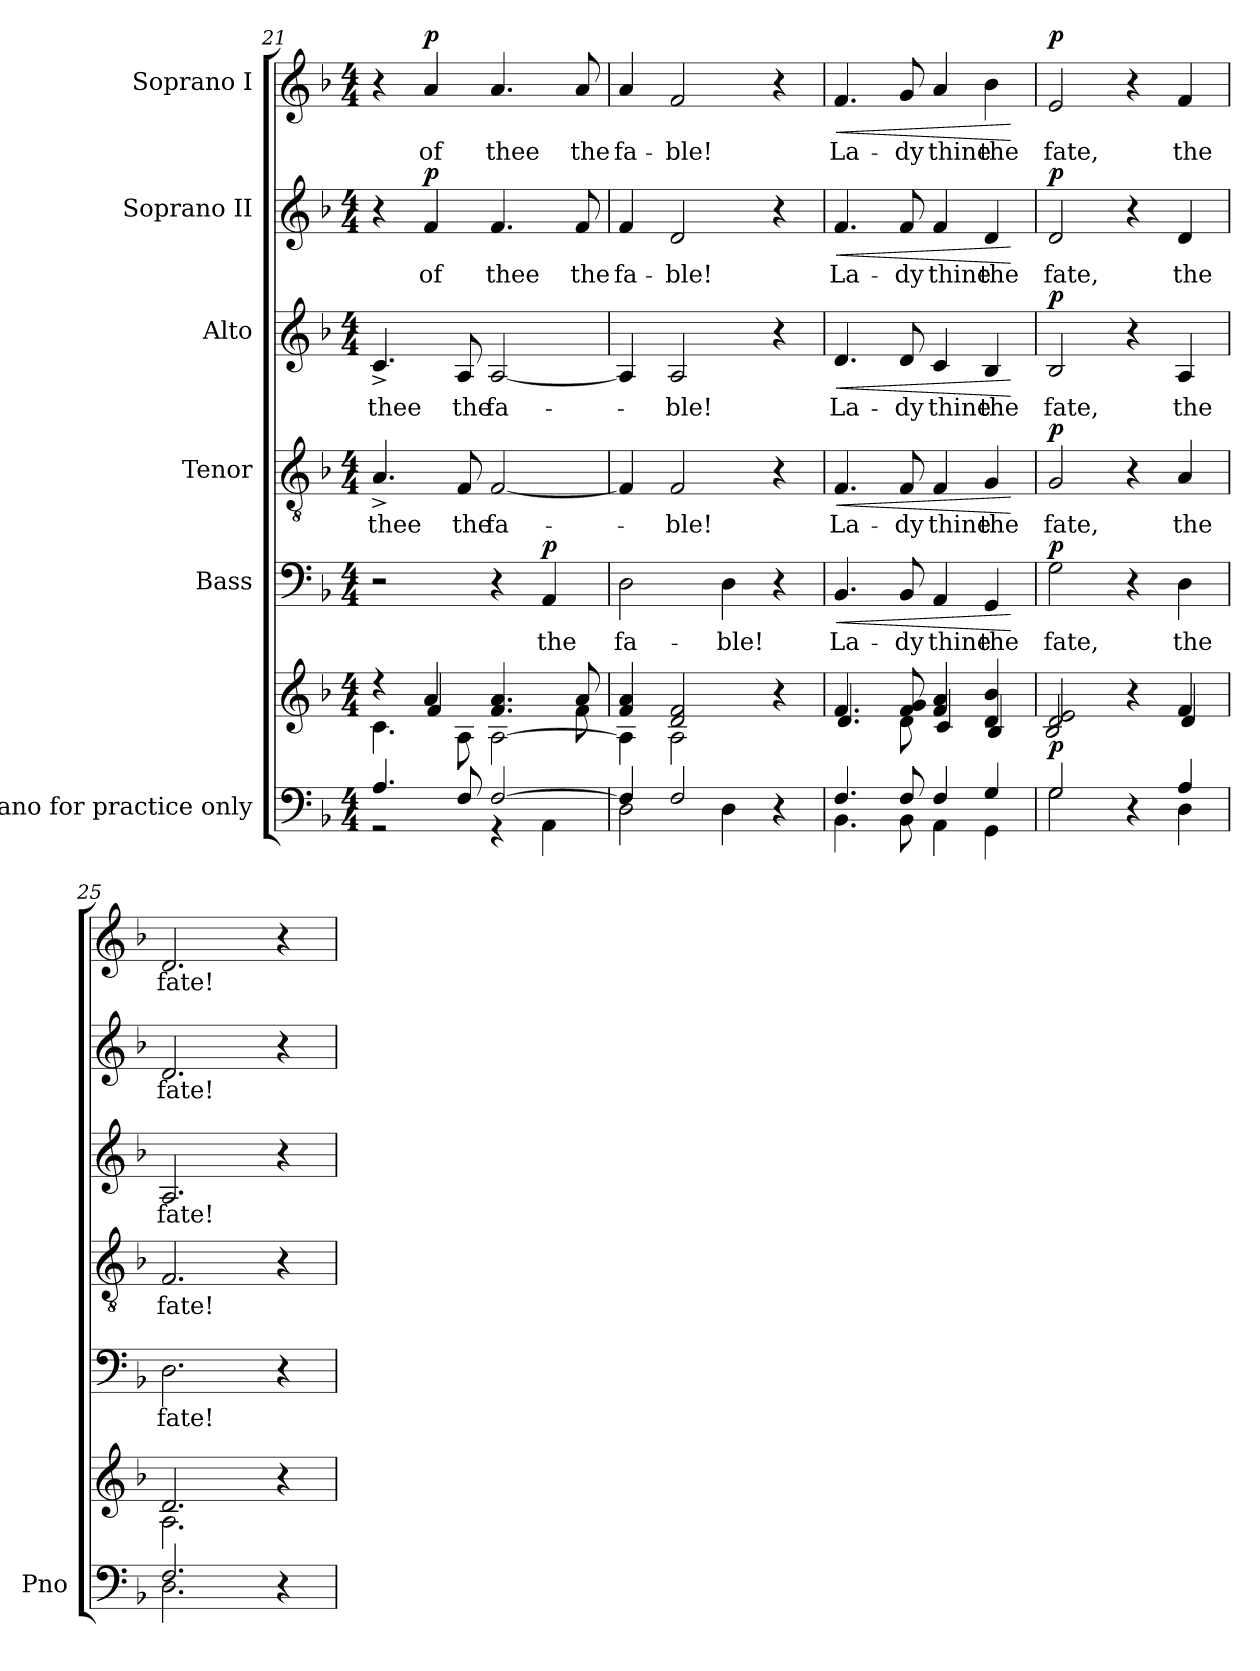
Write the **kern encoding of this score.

**kern	**kern	**dynam	**kern	**text	**dynam	**kern	**text	**dynam	**kern	**text	**dynam	**kern	**text	**dynam	**kern	**text	**dynam
*part6	*part6	*part6	*part5	*part5	*part5	*part4	*part4	*part4	*part3	*part3	*part3	*part2	*part2	*part2	*part1	*part1	*part1
*staff7	*staff6	*staff6/7	*staff5	*staff5	*staff5	*staff4	*staff4	*staff4	*staff3	*staff3	*staff3	*staff2	*staff2	*staff2	*staff1	*staff1	*staff1
*I"Piano for practice only	*	*	*I"Bass	*	*	*I"Tenor	*	*	*I"Alto	*	*	*I"Soprano II	*	*	*I"Soprano I	*	*
*I'Pno	*	*	*	*	*	*	*	*	*	*	*	*	*	*	*	*	*
*clefF4	*clefG2	*	*clefF4	*	*	*clefGv2	*	*	*clefG2	*	*	*clefG2	*	*	*clefG2	*	*
*k[b-]	*k[b-]	*	*k[b-]	*	*	*k[b-]	*	*	*k[b-]	*	*	*k[b-]	*	*	*k[b-]	*	*
*M4/4	*M4/4	*	*M4/4	*	*	*M4/4	*	*	*M4/4	*	*	*M4/4	*	*	*M4/4	*	*
=21	=21	=21	=21	=21	=21	=21	=21	=21	=21	=21	=21	=21	=21	=21	=21	=21	=21
*^	*^	*	*	*	*	*	*	*	*	*	*	*	*	*	*	*	*
*	*	*	*^	*	*	*	*	*	*	*	*	*	*	*	*	*	*	*	*
!	!	!	!	!	!	!	!	!	!	!LO:LY:b	!	!	!LO:LY:b	!	!	!	!	!	!	!
4.A/	2r	4r	4ryy	4.c\	.	2r	.	.	4.A^>/	thee	.	4.c^>/	thee	.	4r	.	.	4r	.	.
!	!	!	!	!	!	!	!	!	!	!	!	!	!	!	!	!LO:LY:b	!LO:DY:a	!	!LO:LY:b	!LO:DY:a
.	.	4a/	4f/	.	.	.	.	.	.	.	.	.	.	.	4f/	of	p	4a/	of	p
!	!	!	!	!	!	!	!	!	!	!LO:LY:b	!	!	!LO:LY:b	!	!	!	!	!	!	!
8F/	.	.	.	8A\	.	.	.	.	8F/	the	.	8A/	the	.	.	.	.	.	.	.
!	!	!	!	!	!	!	!	!	!	!LO:LY:b	!	!	!LO:LY:b	!	!	!LO:LY:b	!	!	!LO:LY:b	!
[2F/	4r	4.f/ 4.a/	4.ryy	[<2A\	.	4r	.	.	[2F/	fa-	.	[2A/	fa-	.	4.f/	thee	.	4.a/	thee	.
!	!	!	!	!	!	!	!LO:LY:b	!LO:DY:a	!	!	!	!	!	!	!	!	!	!	!	!
.	4AA\	.	.	.	.	4AA/	the	p	.	.	.	.	.	.	.	.	.	.	.	.
!	!	!	!	!	!	!	!	!	!	!	!	!	!	!	!	!LO:LY:b	!	!	!LO:LY:b	!
.	.	8a/	8f\	.	.	.	.	.	.	.	.	.	.	.	8f/	the	.	8a/	the	.
*	*	*	*v	*v	*	*	*	*	*	*	*	*	*	*	*	*	*	*	*	*
=22	=22	=22	=22	=22	=22	=22	=22	=22	=22	=22	=22	=22	=22	=22	=22	=22	=22	=22	=22
!	!	!	!	!	!	!LO:LY:b	!	!	!	!	!	!	!	!	!LO:LY:b	!	!	!LO:LY:b	!
4F/]	2D\	4f/ 4a/	4A\]	.	2D\	fa-	.	4F/]	.	.	4A/]	.	.	4f/	fa-	.	4a/	fa-	.
!	!	!	!	!	!	!	!	!	!LO:LY:b	!	!	!LO:LY:b	!	!	!LO:LY:b	!	!	!LO:LY:b	!
2F/	.	2d/ 2f/	2A\	.	.	.	.	2F/	-ble!	.	2A/	-ble!	.	2d/	-ble!	.	2f/	-ble!	.
!	!	!	!	!	!	!LO:LY:b	!	!	!	!	!	!	!	!	!	!	!	!	!
.	4D\	.	.	.	4D\	-ble!	.	.	.	.	.	.	.	.	.	.	.	.	.
4r	4ryy	4r	4ryy	.	4r	.	.	4r	.	.	4r	.	.	4r	.	.	4r	.	.
=23	=23	=23	=23	=23	=23	=23	=23	=23	=23	=23	=23	=23	=23	=23	=23	=23	=23	=23	=23
!	!	!	!	!	!	!LO:LY:b	!LO:HP:b	!	!LO:LY:b	!LO:HP:b	!	!LO:LY:b	!LO:HP:b	!	!LO:LY:b	!LO:HP:b	!	!LO:LY:b	!LO:HP:b
4.F/	4.BB-\	4.f/	4.d/	.	4.BB-/	La-	<	4.F/	La-	<	4.d/	La-	<	4.f/	La-	<	4.f/	La-	<
!	!	!	!	!	!	!LO:LY:b	!	!	!LO:LY:b	!	!	!LO:LY:b	!	!	!LO:LY:b	!	!	!LO:LY:b	!
8F/	8BB-\	8f/ 8g/	8d\	.	8BB-/	-dy	.	8F/	-dy	.	8d/	-dy	.	8f/	-dy	.	8g/	-dy	.
!	!	!	!	!	!	!LO:LY:b	!	!	!LO:LY:b	!	!	!LO:LY:b	!	!	!LO:LY:b	!	!	!LO:LY:b	!
4F/	4AA\	4f/ 4a/	4c/	.	4AA/	thine	.	4F/	thine	.	4c/	thine	.	4f/	thine	.	4a/	thine	.
!	!	!	!	!	!	!LO:LY:b	!	!	!LO:LY:b	!	!	!LO:LY:b	!	!	!LO:LY:b	!	!	!LO:LY:b	!
4G/	4GG\	4d/ 4b-/	4B-/	.	4GG/	the	.	4G/	the	.	4B-/	the	.	4d/	the	.	4b-\	the	.
*v	*v	*	*	*	*	*	*	*	*	*	*	*	*	*	*	*	*	*	*
*	*v	*v	*	*	*	*	*	*	*	*	*	*	*	*	*	*	*	*
.	.	.	.	.	[	.	.	[	.	.	[	.	.	[	.	.	[
=24	=24	=24	=24	=24	=24	=24	=24	=24	=24	=24	=24	=24	=24	=24	=24	=24	=24
*^	*^	*	*	*	*	*	*	*	*	*	*	*	*	*	*	*	*
*	*	*	*^	*	*	*	*	*	*	*	*	*	*	*	*	*	*	*	*
!	!	!	!	!	!LO:DY:a=2	!	!LO:LY:b	!LO:DY:a	!	!LO:LY:b	!LO:DY:a	!	!LO:LY:b	!LO:DY:a	!	!LO:LY:b	!LO:DY:a	!	!LO:LY:b	!LO:DY:a
2G/	2G\	2d/ 2e/	2.ryy	2B-/	p	2G\	fate,	p	2G/	fate,	p	2B-/	fate,	p	2d/	fate,	p	2e/	fate,	p
4r	4ryy	4r	.	2ryy	.	4r	.	.	4r	.	.	4r	.	.	4r	.	.	4r	.	.
!	!	!	!	!	!	!	!LO:LY:b	!	!	!LO:LY:b	!	!	!LO:LY:b	!	!	!LO:LY:b	!	!	!LO:LY:b	!
4A/	4D\	4f/	4d/	.	.	4D\	the	.	4A/	the	.	4A/	the	.	4d/	the	.	4f/	the	.
*	*	*	*v	*v	*	*	*	*	*	*	*	*	*	*	*	*	*	*	*	*
=25	=25	=25	=25	=25	=25	=25	=25	=25	=25	=25	=25	=25	=25	=25	=25	=25	=25	=25	=25
!	!	!	!	!	!	!LO:LY:b	!	!	!LO:LY:b	!	!	!LO:LY:b	!	!	!LO:LY:b	!	!	!LO:LY:b	!
2.F/	2.D\	2.d/	2.A\	.	2.D\	fate!	.	2.F/	fate!	.	2.A/	fate!	.	2.d/	fate!	.	2.d/	fate!	.
4r	4ryy	4r	4ryy	.	4r	.	.	4r	.	.	4r	.	.	4r	.	.	4r	.	.
*v	*v	*	*	*	*	*	*	*	*	*	*	*	*	*	*	*	*	*	*
*	*v	*v	*	*	*	*	*	*	*	*	*	*	*	*	*	*	*	*
=	=	=	=	=	=	=	=	=	=	=	=	=	=	=	=	=	=
*-	*-	*-	*-	*-	*-	*-	*-	*-	*-	*-	*-	*-	*-	*-	*-	*-	*-
